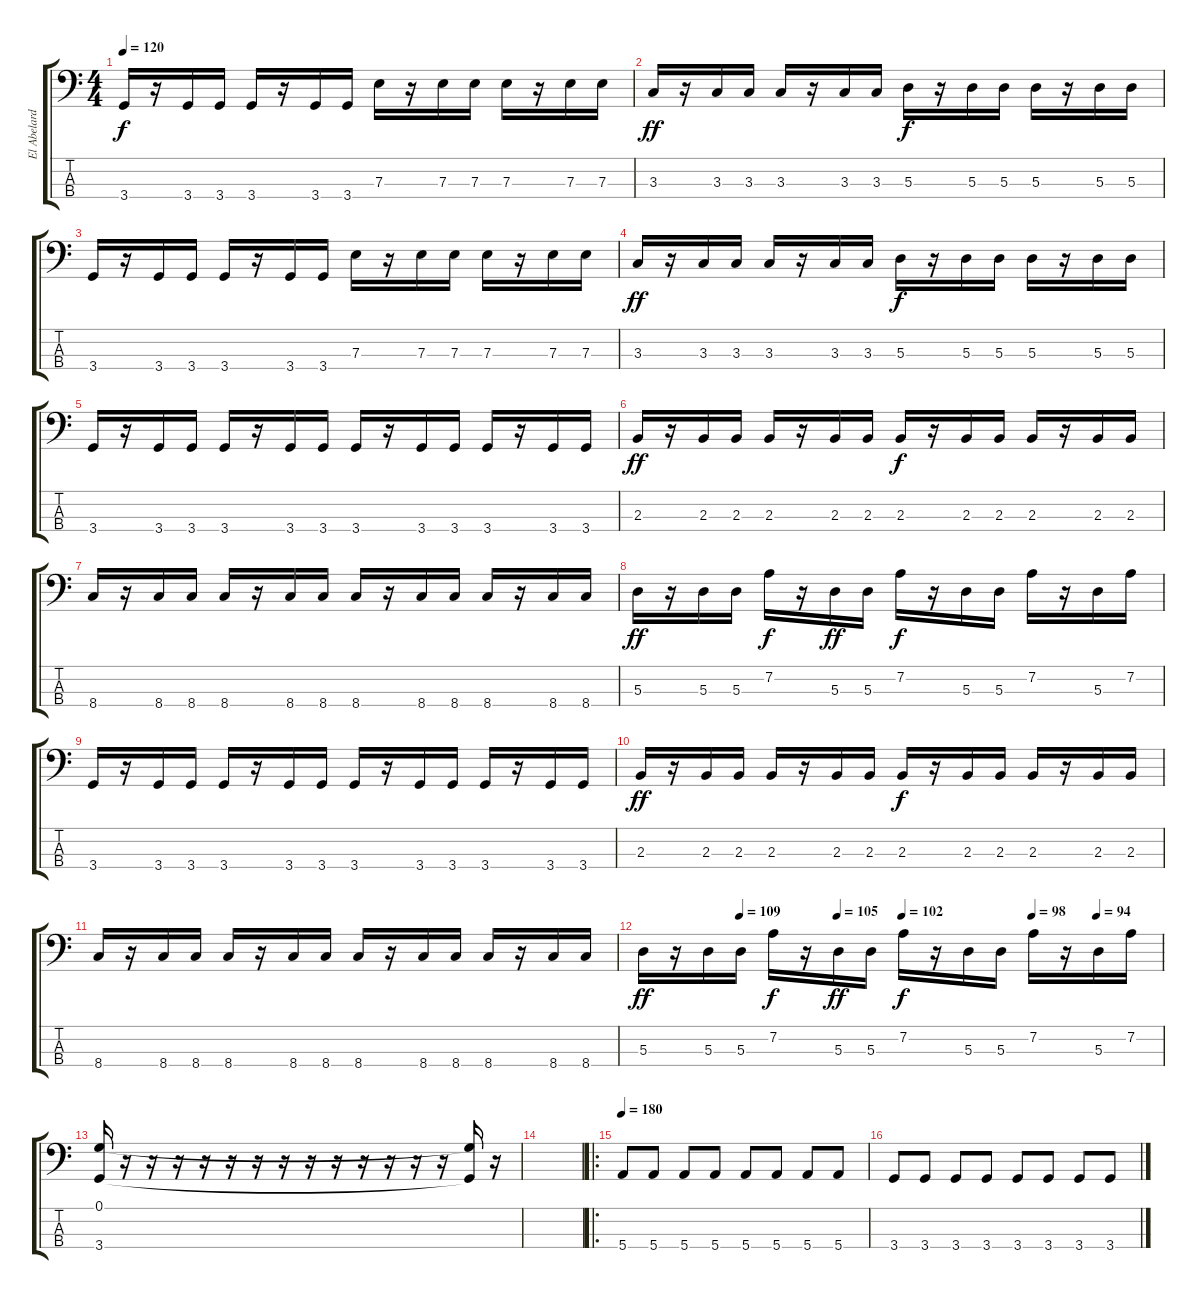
\track ("El Abelardo" "El Abelard") {instrument electricbassfinger}
\staff {score tabs}
\tuning (G2 D2 A1 E1) {hide}
\ts (4 4)
\tempo 120
\clef f4
\ks c
3.4.16{dy f} r.16 3.4.16 3.4.16 3.4.16 r.16 3.4.16 3.4.16 7.3.16 r.16 7.3.16 7.3.16 7.3.16 r.16 7.3.16 7.3.16 |
3.3.16{dy ff} r.16 3.3.16 3.3.16 3.3.16 r.16 3.3.16 3.3.16 5.3.16{dy f} r.16 5.3.16 5.3.16 5.3.16 r.16 5.3.16 5.3.16 |
3.4.16 r.16 3.4.16 3.4.16 3.4.16 r.16 3.4.16 3.4.16 7.3.16 r.16 7.3.16 7.3.16 7.3.16 r.16 7.3.16 7.3.16 |
3.3.16{dy ff} r.16 3.3.16 3.3.16 3.3.16 r.16 3.3.16 3.3.16 5.3.16{dy f} r.16 5.3.16 5.3.16 5.3.16 r.16 5.3.16 5.3.16 |
3.4.16 r.16 3.4.16 3.4.16 3.4.16 r.16 3.4.16 3.4.16 3.4.16 r.16 3.4.16 3.4.16 3.4.16 r.16 3.4.16 3.4.16 |
2.3.16{dy ff} r.16 2.3.16 2.3.16 2.3.16 r.16 2.3.16 2.3.16 2.3.16{dy f} r.16 2.3.16 2.3.16 2.3.16 r.16 2.3.16 2.3.16 |
8.4.16 r.16 8.4.16 8.4.16 8.4.16 r.16 8.4.16 8.4.16 8.4.16 r.16 8.4.16 8.4.16 8.4.16 r.16 8.4.16 8.4.16 |
5.3.16{dy ff} r.16 5.3.16 5.3.16 7.2.16{dy f} r.16 5.3.16{dy ff} 5.3.16 7.2.16{dy f} r.16 5.3.16 5.3.16 7.2.16 r.16 5.3.16 7.2.16 |
3.4.16 r.16 3.4.16 3.4.16 3.4.16 r.16 3.4.16 3.4.16 3.4.16 r.16 3.4.16 3.4.16 3.4.16 r.16 3.4.16 3.4.16 |
2.3.16{dy ff} r.16 2.3.16 2.3.16 2.3.16 r.16 2.3.16 2.3.16 2.3.16{dy f} r.16 2.3.16 2.3.16 2.3.16 r.16 2.3.16 2.3.16 |
8.4.16 r.16 8.4.16 8.4.16 8.4.16 r.16 8.4.16 8.4.16 8.4.16 r.16 8.4.16 8.4.16 8.4.16 r.16 8.4.16 8.4.16 |
\tempo (109 0.1875)
\tempo (105 0.375)
\tempo (102 0.5)
\tempo (98 0.75)
\tempo (94 0.875)
5.3.16{dy ff} r.16 5.3.16 5.3.16 7.2.16{dy f} r.16 5.3.16{dy ff} 5.3.16 7.2.16{dy f} r.16 5.3.16 5.3.16 7.2.16 r.16 5.3.16 7.2.16 |
(0.1 3.4).16 r.16 r.16 r.16 r.16 r.16 r.16 r.16 r.16 r.16 r.16 r.16 r.16 r.16 (0.1{t} 3.4{t}).16 r.16 |
|
\ro
\tempo 180
5.4.8 5.4.8 5.4.8 5.4.8 5.4.8 5.4.8 5.4.8 5.4.8 |
3.4.8 3.4.8 3.4.8 3.4.8 3.4.8 3.4.8 3.4.8 3.4.8
